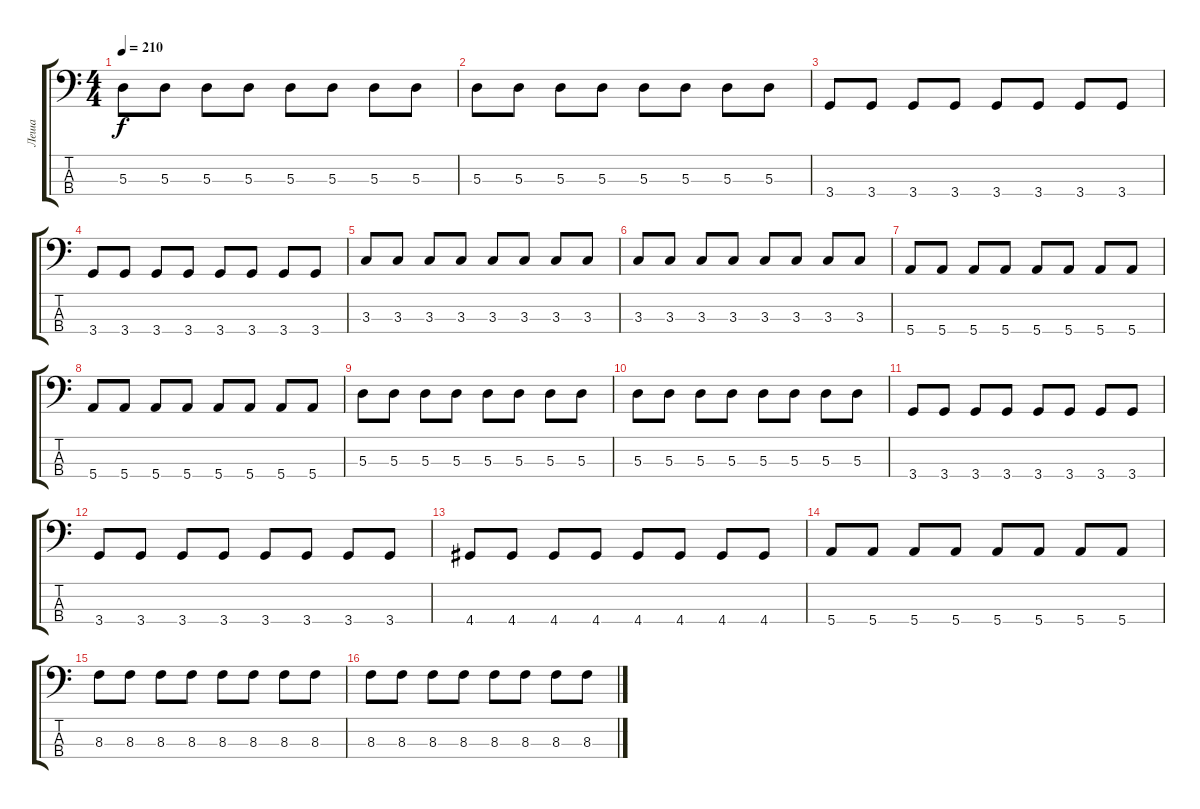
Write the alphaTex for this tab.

\track ("Леша" "Леша") {instrument electricbassfinger}
\staff {score tabs}
\tuning (G2 D2 A1 E1) {hide}
\ts (4 4)
\tempo 210
\clef f4
\ks c
5.3.8{dy f} 5.3.8 5.3.8 5.3.8 5.3.8 5.3.8 5.3.8 5.3.8 |
5.3.8 5.3.8 5.3.8 5.3.8 5.3.8 5.3.8 5.3.8 5.3.8 |
3.4.8 3.4.8 3.4.8 3.4.8 3.4.8 3.4.8 3.4.8 3.4.8 |
3.4.8 3.4.8 3.4.8 3.4.8 3.4.8 3.4.8 3.4.8 3.4.8 |
3.3.8 3.3.8 3.3.8 3.3.8 3.3.8 3.3.8 3.3.8 3.3.8 |
3.3.8 3.3.8 3.3.8 3.3.8 3.3.8 3.3.8 3.3.8 3.3.8 |
5.4.8 5.4.8 5.4.8 5.4.8 5.4.8 5.4.8 5.4.8 5.4.8 |
5.4.8 5.4.8 5.4.8 5.4.8 5.4.8 5.4.8 5.4.8 5.4.8 |
5.3.8 5.3.8 5.3.8 5.3.8 5.3.8 5.3.8 5.3.8 5.3.8 |
5.3.8 5.3.8 5.3.8 5.3.8 5.3.8 5.3.8 5.3.8 5.3.8 |
3.4.8 3.4.8 3.4.8 3.4.8 3.4.8 3.4.8 3.4.8 3.4.8 |
3.4.8 3.4.8 3.4.8 3.4.8 3.4.8 3.4.8 3.4.8 3.4.8 |
4.4.8 4.4.8 4.4.8 4.4.8 4.4.8 4.4.8 4.4.8 4.4.8 |
5.4.8 5.4.8 5.4.8 5.4.8 5.4.8 5.4.8 5.4.8 5.4.8 |
8.3.8 8.3.8 8.3.8 8.3.8 8.3.8 8.3.8 8.3.8 8.3.8 |
8.3.8 8.3.8 8.3.8 8.3.8 8.3.8 8.3.8 8.3.8 8.3.8
